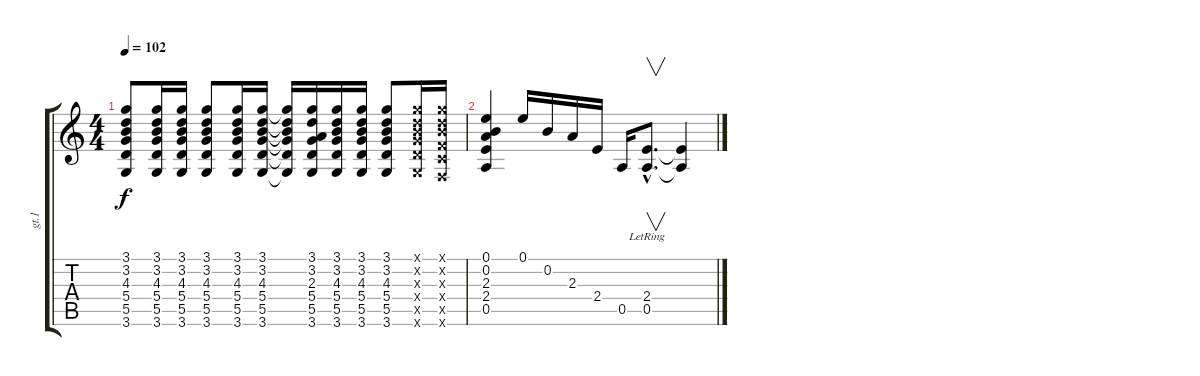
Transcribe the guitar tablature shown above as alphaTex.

\track ("gt.1" "gt.1") {instrument overdrivenguitar}
\staff {score tabs}
\tuning (E4 B3 G3 D3 A2 E2) {hide}
\ts (4 4)
\tempo 102
\clef g2
\ks c
(3.1 3.2 4.3 5.4 5.5 3.6).8{dy f} (3.1 3.2 4.3 5.4 5.5 3.6).16 (3.1 3.2 4.3 5.4 5.5 3.6).16 (3.1 3.2 4.3 5.4 5.5 3.6).8 (3.1 3.2 4.3 5.4 5.5 3.6).16 (3.1 3.2 4.3 5.4 5.5 3.6).16 (3.1{t} 3.2{t} 4.3{t} 5.4{t} 5.5{t} 3.6{t}).16 (3.1 3.2 2.3 5.4 5.5 3.6).16 (3.1 3.2 4.3 5.4 5.5 3.6).16 (3.1 3.2 4.3 5.4 5.5 3.6).16 (3.1 3.2 4.3 5.4 5.5 3.6).8 (3.1{x} 3.2{x} 4.3{x} 5.4{x} 5.5{x} 3.6{x}).16 (3.1{x} 3.2{x} 4.3{x} 3.4{x} 3.5{x} 1.6{x}).16 |
(0.1 0.2 2.3 2.4 0.5).4 0.1.16 0.2.16 2.3.16 2.4.16 0.5.16 (2.4{hac} 0.5{hac lr}).8{v d} (2.4{t} 0.5{t}).4
